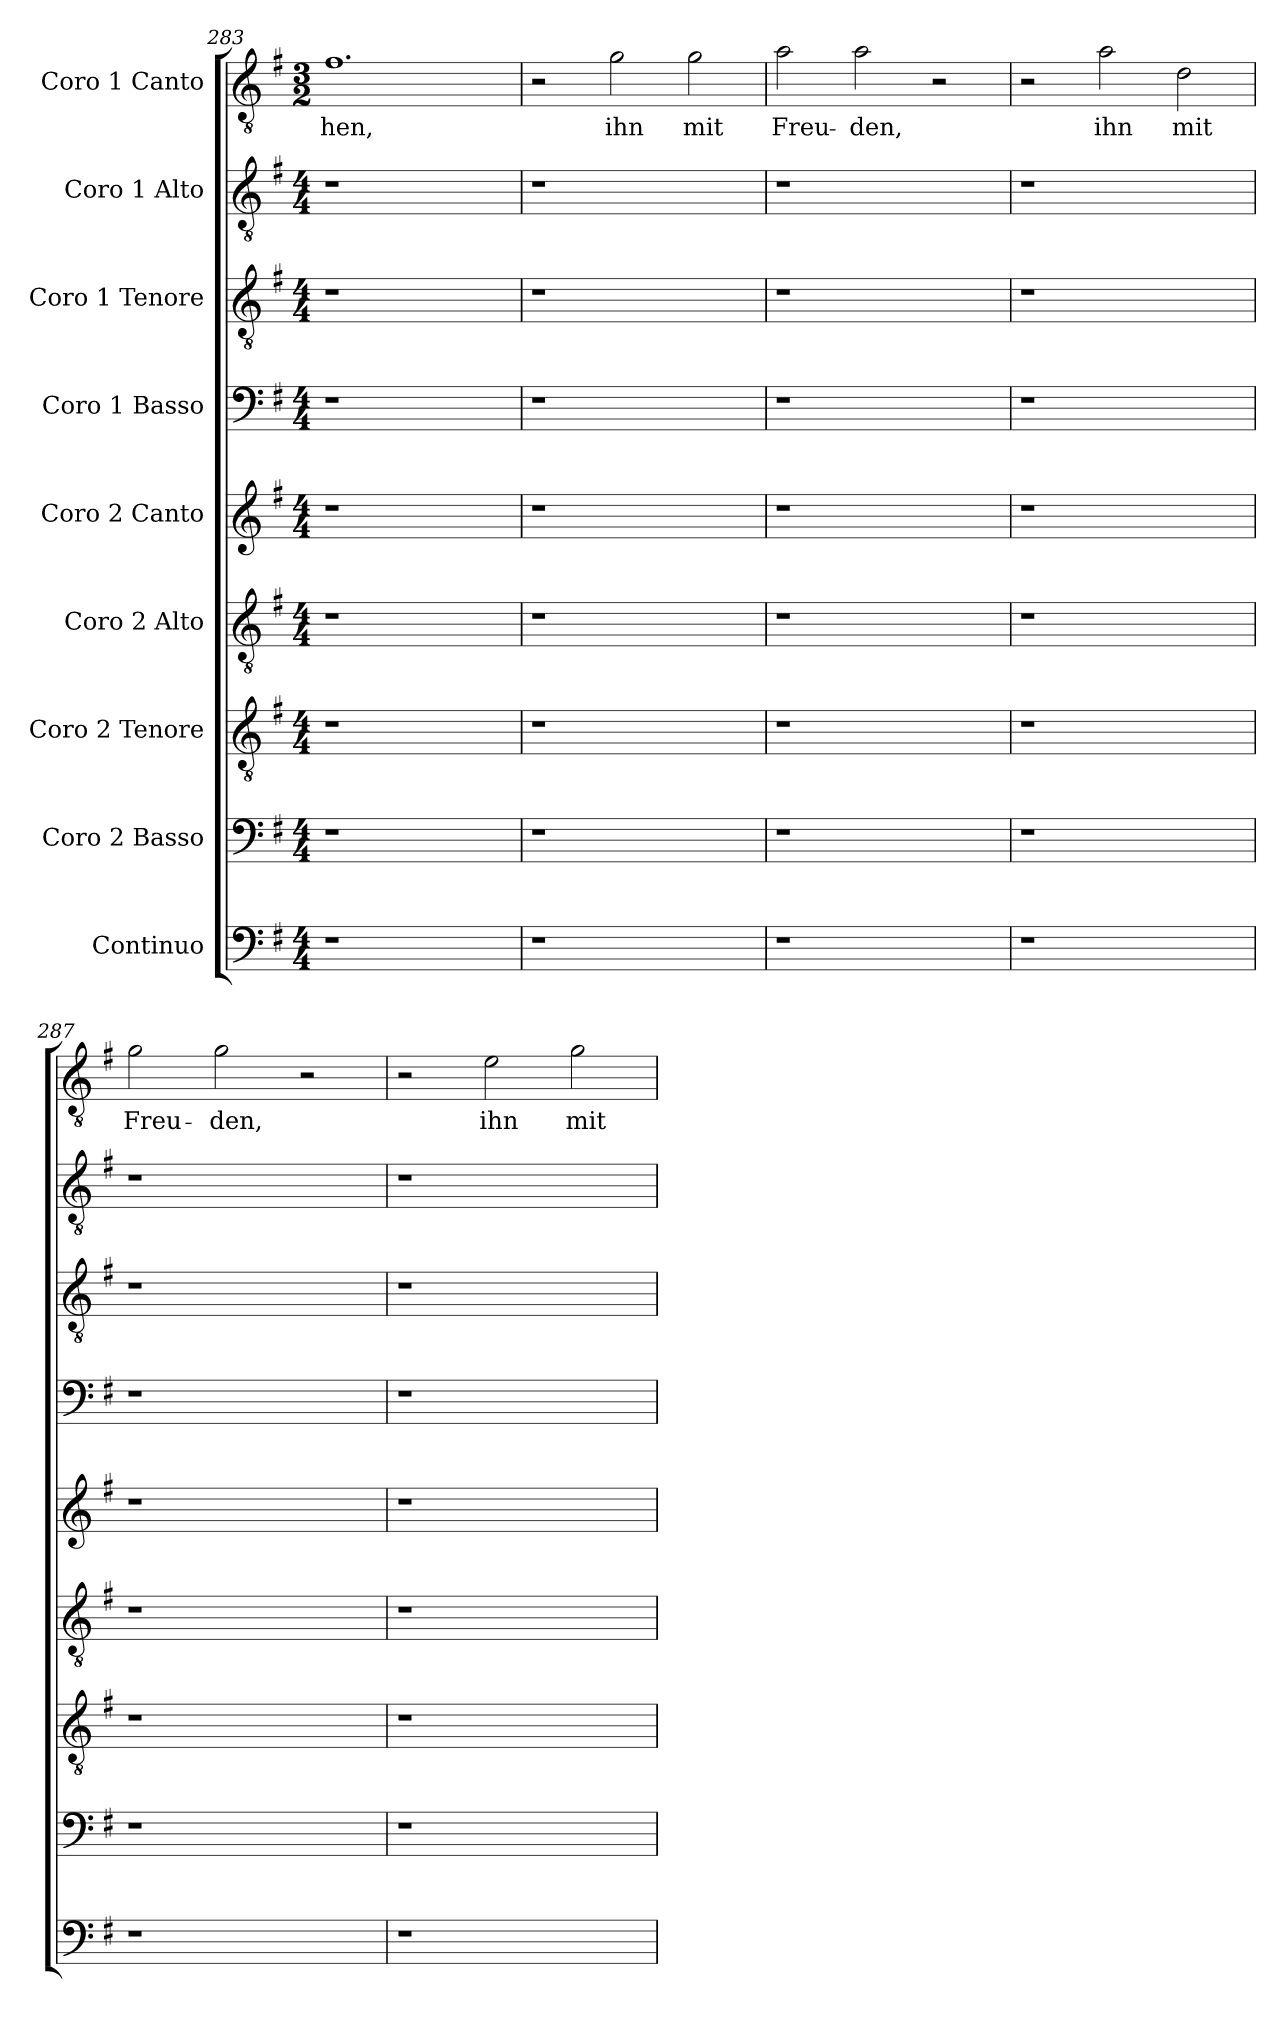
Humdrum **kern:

**kern	**kern	**kern	**kern	**kern	**kern	**kern	**kern	**kern	**text
*part9	*part8	*part7	*part6	*part5	*part4	*part3	*part2	*part1	*part1
*staff9	*staff8	*staff7	*staff6	*staff5	*staff4	*staff3	*staff2	*staff1	*staff1
*I"Continuo	*I"Coro 2  Basso	*I"Coro 2  Tenore	*I"Coro 2  Alto	*I"Coro 2  Canto	*I"Coro 1  Basso	*I"Coro 1  Tenore	*I"Coro 1  Alto	*I"Coro 1  Canto	*
*clefF4	*clefF4	*clefGv2	*clefGv2	*clefG2	*clefF4	*clefGv2	*clefGv2	*clefGv2	*
*k[f#]	*k[f#]	*k[f#]	*k[f#]	*k[f#]	*k[f#]	*k[f#]	*k[f#]	*k[f#]	*
*G:	*G:	*G:	*G:	*G:	*G:	*G:	*G:	*G:	*
*M4/4	*M4/4	*M4/4	*M4/4	*M4/4	*M4/4	*M4/4	*M4/4	*M3/2	*
=283	=283	=283	=283	=283	=283	=283	=283	=283	=283
!	!	!	!	!	!	!	!	!	!LO:LY:b:cj
1r	1r	1r	1r	1r	1r	1r	1r	1.f#	-hen,
2ryy	2ryy	2ryy	2ryy	2ryy	2ryy	2ryy	2ryy	.	.
=284	=284	=284	=284	=284	=284	=284	=284	=284	=284
1r	1r	1r	1r	1r	1r	1r	1r	2r	.
!	!	!	!	!	!	!	!	!	!LO:LY:b:cj
.	.	.	.	.	.	.	.	2g\	ihn
!	!	!	!	!	!	!	!	!	!LO:LY:b:cj
2ryy	2ryy	2ryy	2ryy	2ryy	2ryy	2ryy	2ryy	2g\	mit
=285	=285	=285	=285	=285	=285	=285	=285	=285	=285
!	!	!	!	!	!	!	!	!	!LO:LY:b:cj
1r	1r	1r	1r	1r	1r	1r	1r	2a\	Freu-
!	!	!	!	!	!	!	!	!	!LO:LY:b:cj
.	.	.	.	.	.	.	.	2a\	-den,
2ryy	2ryy	2ryy	2ryy	2ryy	2ryy	2ryy	2ryy	2r	.
=286	=286	=286	=286	=286	=286	=286	=286	=286	=286
1r	1r	1r	1r	1r	1r	1r	1r	2r	.
!	!	!	!	!	!	!	!	!	!LO:LY:b:cj
.	.	.	.	.	.	.	.	2a\	ihn
!	!	!	!	!	!	!	!	!	!LO:LY:b:cj
2ryy	2ryy	2ryy	2ryy	2ryy	2ryy	2ryy	2ryy	2d\	mit
=287	=287	=287	=287	=287	=287	=287	=287	=287	=287
!	!	!	!	!	!	!	!	!	!LO:LY:b:cj
1r	1r	1r	1r	1r	1r	1r	1r	2g\	Freu-
!	!	!	!	!	!	!	!	!	!LO:LY:b:cj
.	.	.	.	.	.	.	.	2g\	-den,
2ryy	2ryy	2ryy	2ryy	2ryy	2ryy	2ryy	2ryy	2r	.
!!LO:LB:g=z
=288	=288	=288	=288	=288	=288	=288	=288	=288	=288
1r	1r	1r	1r	1r	1r	1r	1r	2r	.
!	!	!	!	!	!	!	!	!	!LO:LY:b:cj
.	.	.	.	.	.	.	.	2e\	ihn
!	!	!	!	!	!	!	!	!	!LO:LY:b:cj
2ryy	2ryy	2ryy	2ryy	2ryy	2ryy	2ryy	2ryy	2g\	mit
=	=	=	=	=	=	=	=	=	=
*-	*-	*-	*-	*-	*-	*-	*-	*-	*-
